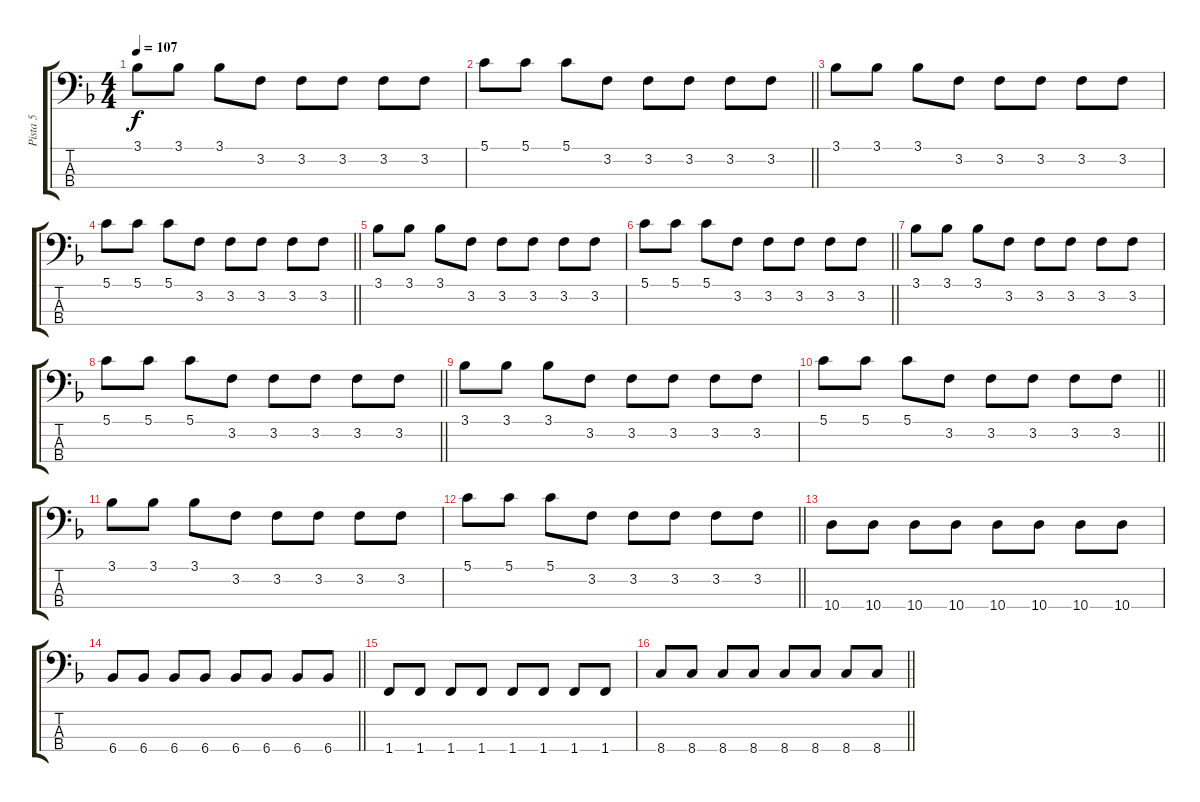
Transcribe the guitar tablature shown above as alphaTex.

\track ("Pista 5" "Pista 5") {instrument electricbasspick}
\staff {score tabs}
\tuning (G2 D2 A1 E1) {hide}
\ts (4 4)
\tempo 107
\clef f4
\ks f
3.1.8{dy f volume 13} 3.1.8 3.1.8 3.2.8 3.2.8 3.2.8 3.2.8 3.2.8 |
\barLineRight lightlight
5.1.8 5.1.8 5.1.8 3.2.8 3.2.8 3.2.8 3.2.8 3.2.8 |
3.1.8{volume 13} 3.1.8 3.1.8 3.2.8 3.2.8 3.2.8 3.2.8 3.2.8 |
\barLineRight lightlight
5.1.8 5.1.8 5.1.8 3.2.8 3.2.8 3.2.8 3.2.8 3.2.8 |
3.1.8{volume 13} 3.1.8 3.1.8 3.2.8 3.2.8 3.2.8 3.2.8 3.2.8 |
\barLineRight lightlight
5.1.8 5.1.8 5.1.8 3.2.8 3.2.8 3.2.8 3.2.8 3.2.8 |
3.1.8{volume 13} 3.1.8 3.1.8 3.2.8 3.2.8 3.2.8 3.2.8 3.2.8 |
\barLineRight lightlight
5.1.8 5.1.8 5.1.8 3.2.8 3.2.8 3.2.8 3.2.8 3.2.8 |
3.1.8{volume 13} 3.1.8 3.1.8 3.2.8 3.2.8 3.2.8 3.2.8 3.2.8 |
\barLineRight lightlight
5.1.8 5.1.8 5.1.8 3.2.8 3.2.8 3.2.8 3.2.8 3.2.8 |
3.1.8{volume 13} 3.1.8 3.1.8 3.2.8 3.2.8 3.2.8 3.2.8 3.2.8 |
\barLineRight lightlight
5.1.8 5.1.8 5.1.8 3.2.8 3.2.8 3.2.8 3.2.8 3.2.8 |
10.4.8 10.4.8 10.4.8 10.4.8 10.4.8 10.4.8 10.4.8 10.4.8 |
\barLineRight lightlight
6.4.8 6.4.8 6.4.8 6.4.8 6.4.8 6.4.8 6.4.8 6.4.8 |
1.4.8 1.4.8 1.4.8 1.4.8 1.4.8 1.4.8 1.4.8 1.4.8 |
\barLineRight lightlight
8.4.8 8.4.8 8.4.8 8.4.8 8.4.8 8.4.8 8.4.8 8.4.8
